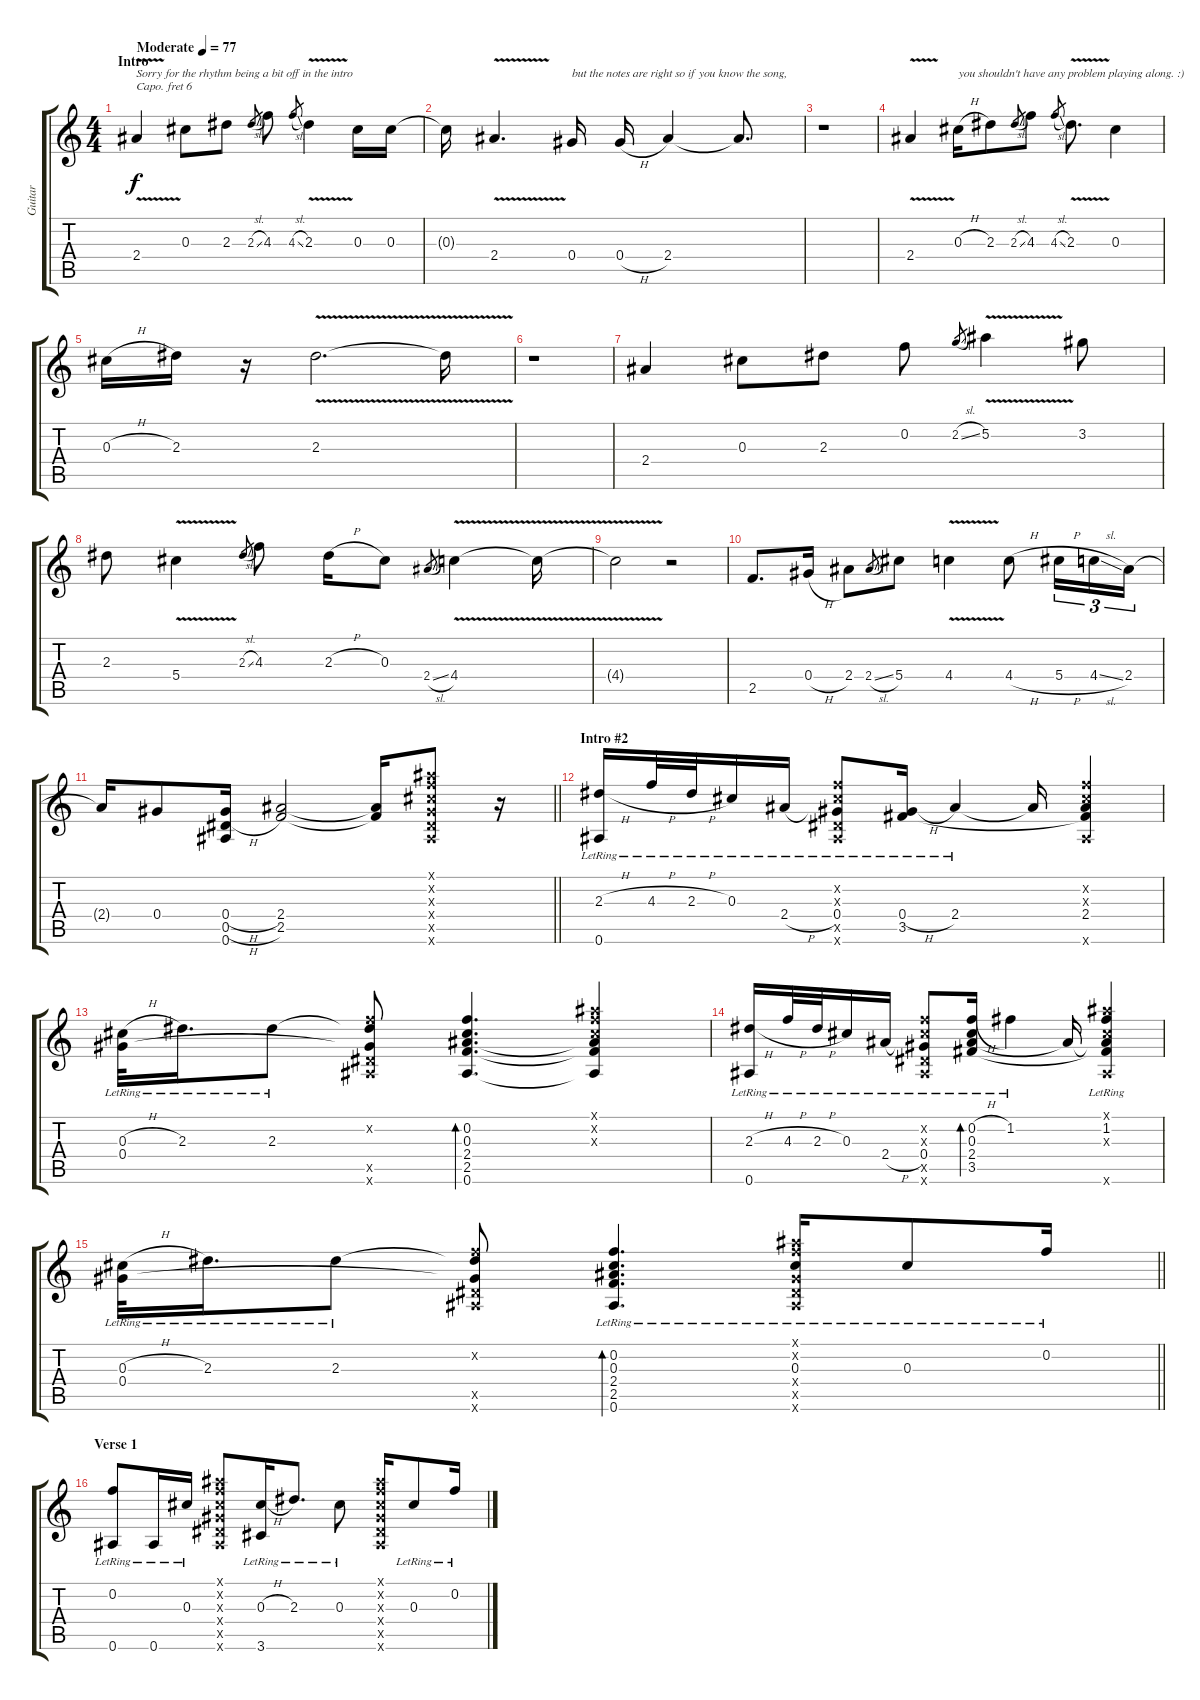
\track ("Guitar" "Guitar") {instrument acousticguitarsteel}
\staff {score tabs}
\capo 6
\tuning (E4 B3 G3 D3 A2 E2) {hide}
\ts (4 4)
\section ("" "Intro")
\tempo (77 "Moderate")
\clef g2
\ks c
2.4{v}.4{txt "Sorry for the rhythm being a bit off in the intro " dy f instrument acousticguitarsteel} 0.3.8 2.3.8 2.3{sl}.8{gr} 4.3.8 4.3{sl}.8{gr} 2.3{v}.4 0.3.16 0.3.16 |
0.3{t}.16 2.4{v}.4{d} 0.4.16{txt "but the notes are right so if you know the song,"} 0.4{h}.16 2.4.4 2.4{t}.8{d} |
r.1 |
2.4{v}.4 0.3{h}.16{txt "you shouldn't have any problem playing along. :)"} 2.3.8 2.3{sl}.8{gr} 4.3.8 4.3{sl}.8{gr} 2.3{v}.8{d} 0.3.4 |
0.3{h}.16 2.3.16 r.16 2.3{v}.2{d} 2.3{v t}.16 |
r.1 |
2.4.4 0.3.8 2.3.8 0.2.8 2.2{sl}.8{gr} 5.2{v}.4 3.2.8 |
2.3.8 5.4{v}.4 2.3{sl}.8{gr} 4.3.8 2.3{h}.16 0.3.8 2.4{sl}.8{gr} 4.4{v}.4 4.4{v t}.16 |
4.4{v t}.2 r.2 |
2.5.8{d} 0.4{h}.16 2.4.8 2.4{sl}.8{gr} 5.4.8 4.4{v}.4 4.4{h}.8 5.4{h}.16{tu (3 2)} 4.4{sl}.16{tu (3 2)} 2.4.16{tu (3 2)} |
\barLineRight lightlight
2.4{t}.16 0.4.8 (0.4{h} 0.5{h} 0.6).16 (2.4 2.5).2 (2.4{t} 2.5{t}).16 (0.1{x} 0.2{x} 0.3{x} 0.4{x} 0.5{x} 0.6{x}).8 r.16 |
\section ("" "Intro #2")
(2.3{h lr} 0.6{lr}).16 4.3{h lr}.32 2.3{h lr}.32 0.3{lr}.16 2.4{h lr}.16 (0.2{x} 0.3{x} 0.4{lr} 0.5{x} 0.6{x}).8 (0.4{h lr} 3.5{lr}).16 2.4{lr}.4 2.4{t}.16 (0.2{x} 0.3{x} 2.4 3.5{t} 0.6{x}).4 |
(0.3{h lr} 0.4{lr}).32 2.3{lr}.16{d} 2.3{lr}.8 (0.2{x} 2.3{t} 0.4{t} 0.5{x} 0.6{x}).8 (0.2 0.3 2.4 2.5 0.6).4{d bd 60} (0.1{x} 0.2{x} 0.3{x} 2.4{t} 2.5{t} 0.6{t}).4 |
(2.3{h lr} 0.6{lr}).16 4.3{h lr}.32 2.3{h lr}.32 0.3{lr}.16 2.4{h lr}.16 (0.2{x} 0.3{x} 0.4{lr} 0.5{x} 0.6{x}).8 (0.2{h lr} 0.3{lr} 2.4{lr} 3.5{lr}).16{bd 60} 1.2{lr}.4 2.4{t}.16 (0.1{x} 1.2{lr} 0.3{x} 2.4{t} 3.5{t} 0.6{x}).4 |
\barLineRight lightlight
(0.3{h lr} 0.4{lr}).32 2.3{lr}.16{d} 2.3{lr}.8 (0.2{x} 2.3{t} 0.4{t} 0.5{x} 0.6{x}).8 (0.2{lr} 0.3{lr} 2.4{lr} 2.5{lr} 0.6{lr}).4{d bd 60} (0.1{x} 0.2{x} 0.3{lr} 0.4{x} 0.5{x} 0.6{x}).16 0.3{lr}.8 0.2{lr}.16 |
\section ("" "Verse 1")
(0.2{lr} 0.6{lr}).8 0.6{lr}.16 0.3{lr}.16 (0.1{x} 0.2{x} 0.3{x} 0.4{x} 0.5{x} 0.6{x}).8 (0.3{h lr} 3.6{lr}).16 2.3{lr}.8{d} 0.3{lr}.8 (0.1{x} 0.2{x} 0.3{x} 0.4{x} 0.5{x} 0.6{x}).16 0.3{lr}.8 0.2{lr}.16
